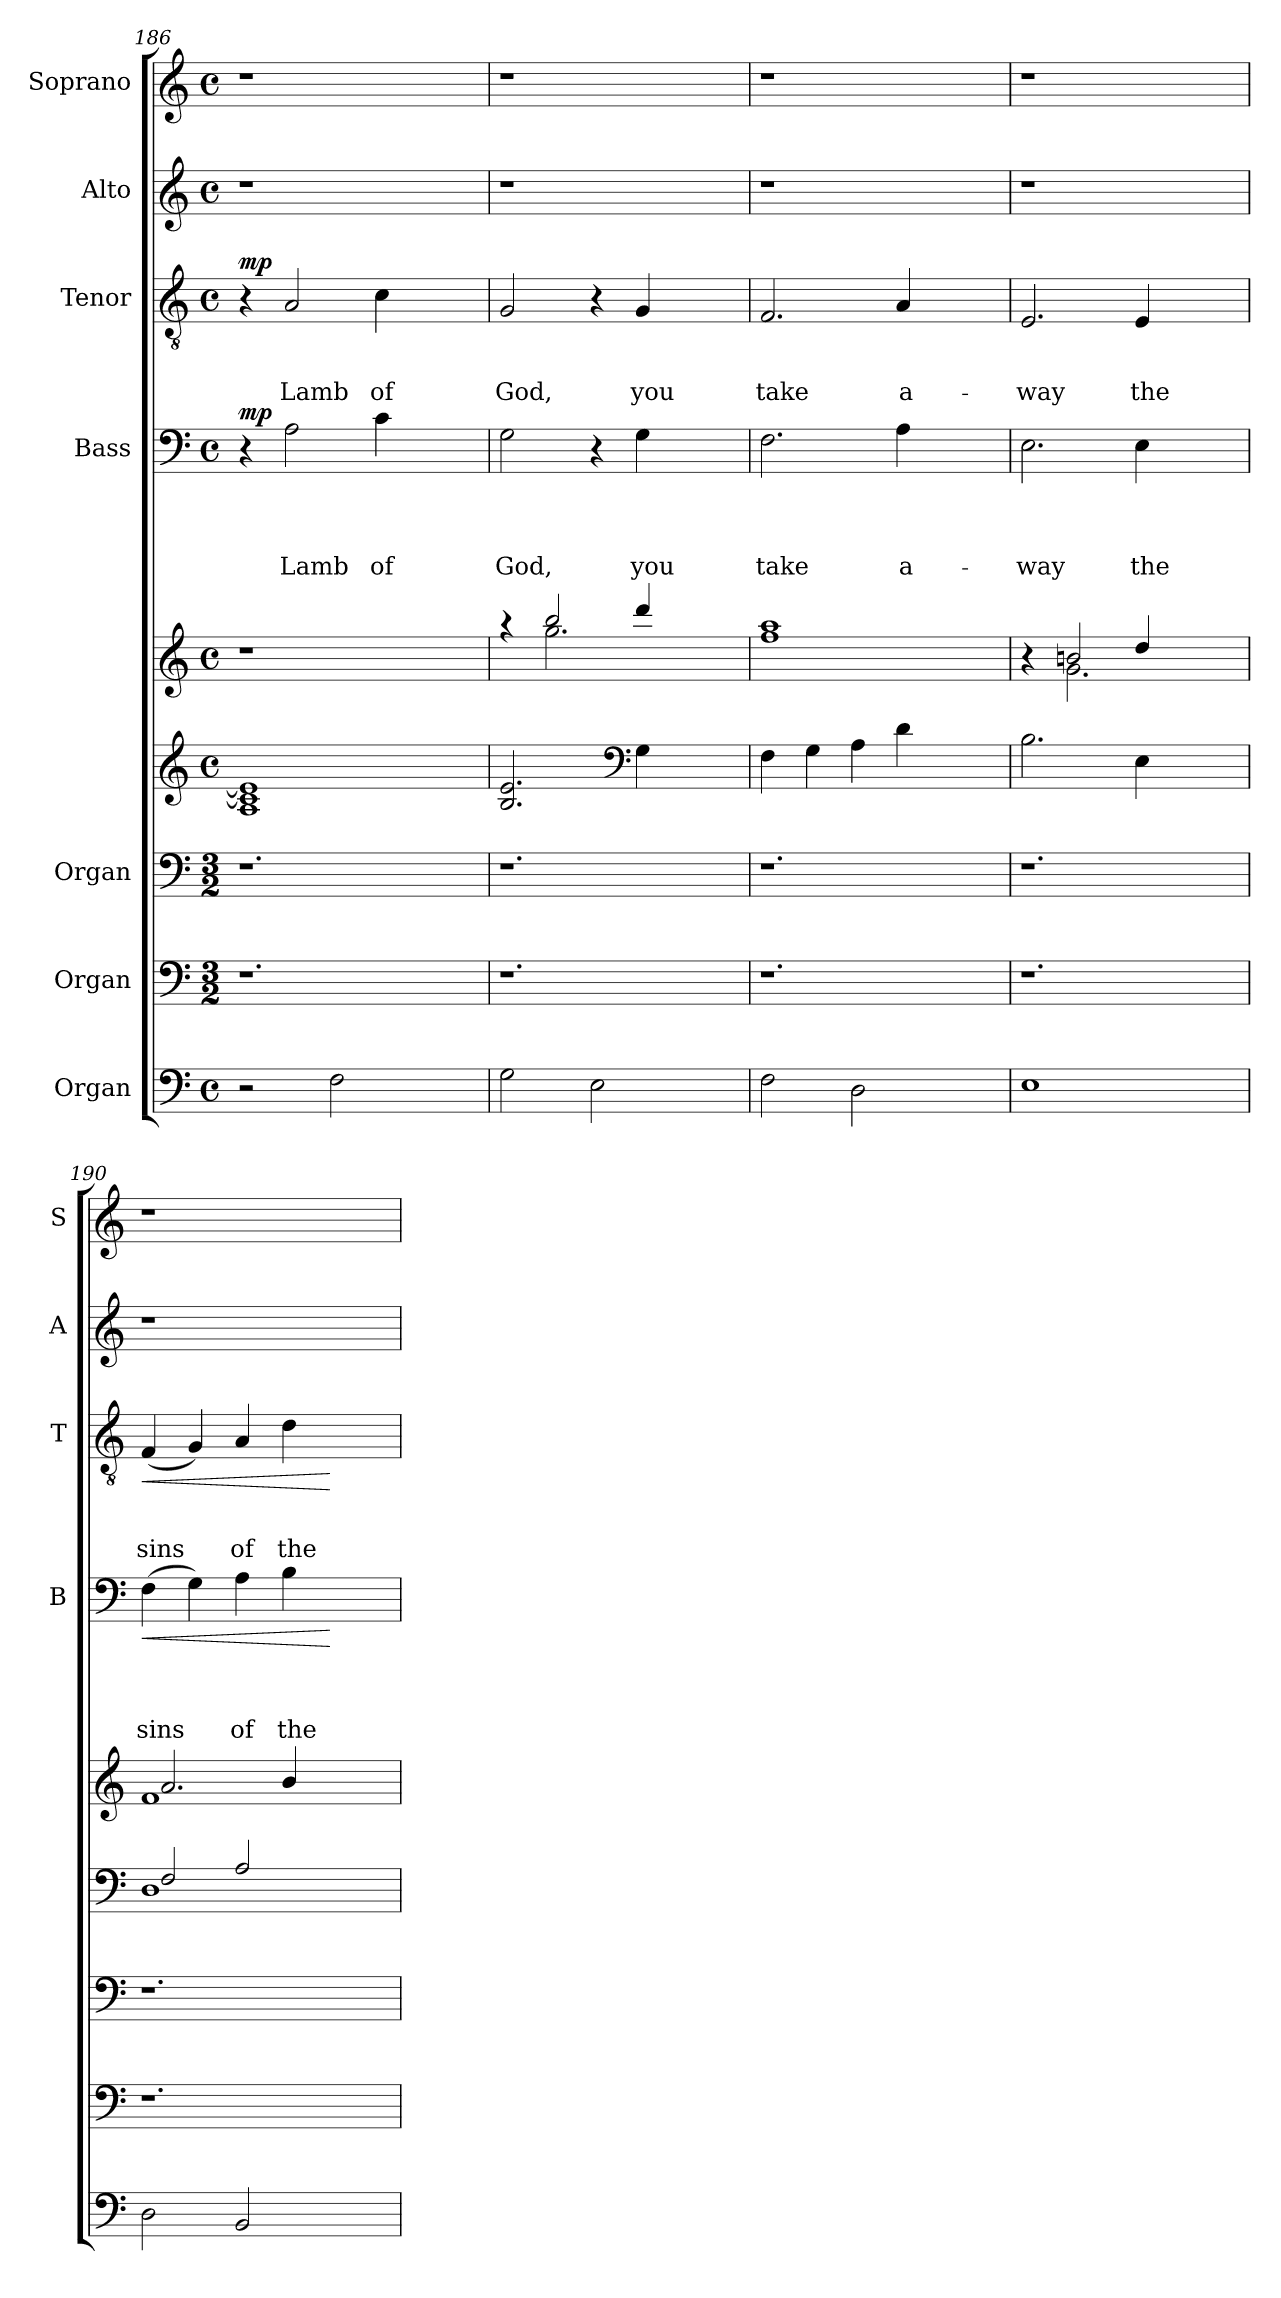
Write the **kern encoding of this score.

**kern	**kern	**kern	**kern	**kern	**kern	**text	**text	**text	**text	**dynam	**kern	**text	**text	**text	**dynam	**kern	**kern
*part9	*part8	*part7	*part6	*part5	*part4	*part4	*part4	*part4	*part4	*part4	*part3	*part3	*part3	*part3	*part3	*part2	*part1
*staff9	*staff8	*staff7	*staff6	*staff5	*staff4	*staff4	*staff4	*staff4	*staff4	*staff4	*staff3	*staff3	*staff3	*staff3	*staff3	*staff2	*staff1
*I"Organ	*I"Organ	*I"Organ	*	*	*I"Bass	*	*	*	*	*	*I"Tenor	*	*	*	*	*I"Alto	*I"Soprano
*	*	*	*	*	*I'B	*	*	*	*	*	*I'T	*	*	*	*	*I'A	*I'S
*clefF4	*clefF4	*clefF4	*clefG2	*clefG2	*clefF4	*	*	*	*	*	*clefGv2	*	*	*	*	*clefG2	*clefG2
*k[]	*k[]	*k[]	*k[]	*k[]	*k[]	*	*	*	*	*	*k[]	*	*	*	*	*k[]	*k[]
*C:	*C:	*C:	*C:	*C:	*C:	*	*	*	*	*	*C:	*	*	*	*	*C:	*C:
*M4/4	*M3/2	*M3/2	*M4/4	*M4/4	*M4/4	*	*	*	*	*	*M4/4	*	*	*	*	*M4/4	*M4/4
*met(c)	*	*	*met(c)	*met(c)	*met(c)	*	*	*	*	*	*met(c)	*	*	*	*	*met(c)	*met(c)
=186	=186	=186	=186	=186	=186	=186	=186	=186	=186	=186	=186	=186	=186	=186	=186	=186	=186
!	!	!	!	!	!	!	!	!	!	!LO:DY:a	!	!	!	!	!LO:DY:a	!	!
2r	1.r	1.r	1A 1c] 1e]	1r	4r	.	.	.	.	mp	4r	.	.	.	mp	1r	1r
!	!	!	!	!	!	!	!	!	!LO:LY:b	!	!	!	!	!LO:LY:b	!	!	!
.	.	.	.	.	2A\	.	.	.	Lamb	.	2A/	.	.	Lamb	.	.	.
2F\	.	.	.	.	.	.	.	.	.	.	.	.	.	.	.	.	.
!	!	!	!	!	!	!	!	!	!LO:LY:b	!	!	!	!	!LO:LY:b	!	!	!
.	.	.	.	.	4c\	.	.	.	of	.	4c\	.	.	of	.	.	.
2ryy	.	.	2ryy	2ryy	2ryy	.	.	.	.	.	2ryy	.	.	.	.	2ryy	2ryy
=187	=187	=187	=187	=187	=187	=187	=187	=187	=187	=187	=187	=187	=187	=187	=187	=187	=187
*	*	*	*	*^	*	*	*	*	*	*	*	*	*	*	*	*	*
!	!	!	!	!	!	!	!	!	!	!LO:LY:b	!	!	!	!	!LO:LY:b	!	!	!
2G\	1.r	1.r	2.B/ 2.e/	4raa	4ryy	2G\	.	.	.	God,	.	2G/	.	.	God,	.	1r	1r
.	.	.	.	2bb/	2.gg\	.	.	.	.	.	.	.	.	.	.	.	.	.
2E\	.	.	.	.	.	4r	.	.	.	.	.	4r	.	.	.	.	.	.
*	*	*	*clefF4	*	*	*	*	*	*	*	*	*	*	*	*	*	*	*
!	!	!	!	!	!	!	!	!	!	!LO:LY:b	!	!	!	!	!LO:LY:b	!	!	!
.	.	.	4G\	4ddd/	.	4G\	.	.	.	you	.	4G/	.	.	you	.	.	.
2ryy	.	.	2ryy	2ryy	2ryy	2ryy	.	.	.	.	.	2ryy	.	.	.	.	2ryy	2ryy
=188	=188	=188	=188	=188	=188	=188	=188	=188	=188	=188	=188	=188	=188	=188	=188	=188	=188	=188
!	!	!	!	!	!	!	!	!	!	!LO:LY:b	!	!	!	!	!LO:LY:b	!	!	!
*	*	*	*	*v	*v	*	*	*	*	*	*	*	*	*	*	*	*	*
2F\	1.r	1.r	4F\	1ff 1aa	2.F\	.	.	.	take	.	2.F/	.	.	take	.	1r	1r
.	.	.	4G\	.	.	.	.	.	.	.	.	.	.	.	.	.	.
2D\	.	.	4A\	.	.	.	.	.	.	.	.	.	.	.	.	.	.
!	!	!	!	!	!	!	!	!	!LO:LY:b	!	!	!	!	!LO:LY:b	!	!	!
.	.	.	4d\	.	4A\	.	.	.	a-	.	4A/	.	.	a-	.	.	.
2ryy	.	.	2ryy	2ryy	2ryy	.	.	.	.	.	2ryy	.	.	.	.	2ryy	2ryy
=189	=189	=189	=189	=189	=189	=189	=189	=189	=189	=189	=189	=189	=189	=189	=189	=189	=189
*	*	*	*	*^	*	*	*	*	*	*	*	*	*	*	*	*	*
!	!	!	!	!	!	!	!	!	!	!LO:LY:b	!	!	!	!	!LO:LY:b	!	!	!
1E	1.r	1.r	2.B\	4ra	4ryy	2.E\	.	.	.	-way	.	2.E/	.	.	-way	.	1r	1r
.	.	.	.	2bn/	2.g\	.	.	.	.	.	.	.	.	.	.	.	.	.
!	!	!	!	!	!	!	!	!	!	!LO:LY:b	!	!	!	!	!LO:LY:b	!	!	!
.	.	.	4E\	4dd/	.	4E\	.	.	.	the	.	4E/	.	.	the	.	.	.
2ryy	.	.	2ryy	2ryy	2ryy	2ryy	.	.	.	.	.	2ryy	.	.	.	.	2ryy	2ryy
=190	=190	=190	=190	=190	=190	=190	=190	=190	=190	=190	=190	=190	=190	=190	=190	=190	=190	=190
*	*	*	*^	*	*	*	*	*	*	*	*	*	*	*	*	*	*	*
!	!	!	!	!	!	!	!	!	!	!	!LO:LY:b	!LO:HP:b	!	!	!	!LO:LY:b	!LO:HP:b	!	!
2D\	1.r	1.r	1D	2F/	1f	2.a/	(>4F\	.	.	.	sins	<	(<4F/	.	.	sins	<	1r	1r
.	.	.	.	.	.	.	4G\)	.	.	.	.	.	4G/)	.	.	.	.	.	.
!	!	!	!	!	!	!	!	!	!	!	!LO:LY:b	!	!	!	!	!LO:LY:b	!	!	!
2BB/	.	.	.	2A/	.	.	4A\	.	.	.	of	.	4A/	.	.	of	.	.	.
!	!	!	!	!	!	!	!	!	!	!	!LO:LY:b	!	!	!	!	!LO:LY:b	!	!	!
.	.	.	.	.	.	4b/	4B\	.	.	.	the	.	4d\	.	.	the	.	.	.
2ryy	.	.	2ryy	2ryy	2ryy	2ryy	2ryy	.	.	.	.	[	2ryy	.	.	.	[	2ryy	2ryy
*	*	*	*v	*v	*	*	*	*	*	*	*	*	*	*	*	*	*	*	*
*	*	*	*	*v	*v	*	*	*	*	*	*	*	*	*	*	*	*	*
=	=	=	=	=	=	=	=	=	=	=	=	=	=	=	=	=	=
*-	*-	*-	*-	*-	*-	*-	*-	*-	*-	*-	*-	*-	*-	*-	*-	*-	*-
